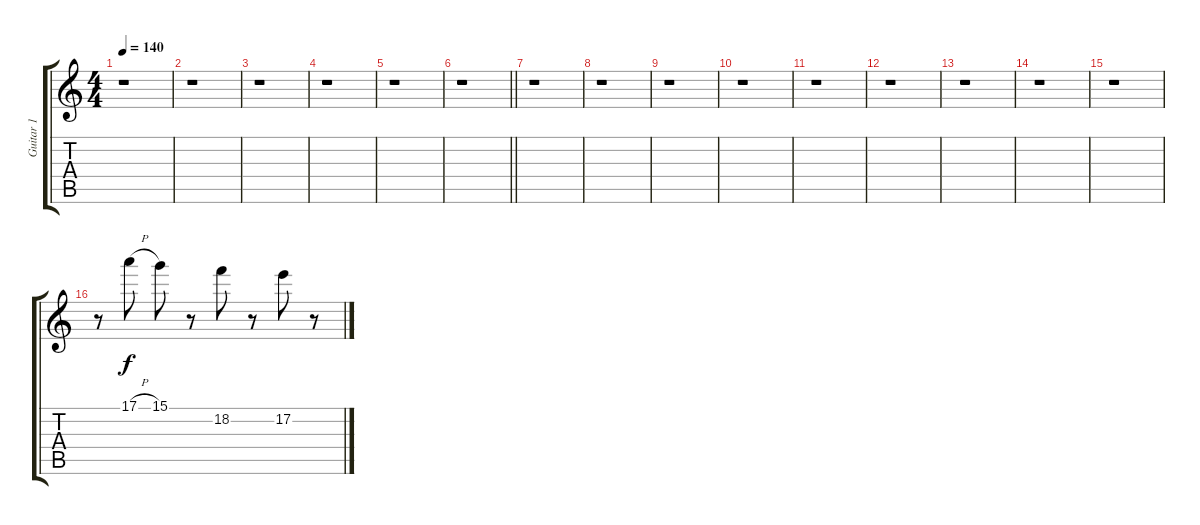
\track ("Guitar 1" "Guitar 1") {instrument distortionguitar}
\staff {score tabs}
\tuning (E4 B3 G3 D3 A2 E2) {hide}
\ts (4 4)
\tempo 140
\clef g2
\ks c
r.1{dy f} |
r.1 |
r.1 |
r.1 |
r.1 |
\barLineRight lightlight
r.1 |
r.1 |
r.1 |
r.1 |
r.1 |
r.1 |
r.1 |
r.1 |
r.1 |
r.1 |
r.8{volume 11 balance 8 instrument distortionguitar} 17.1{h}.8 15.1.8 r.8 18.2.8 r.8 17.2.8 r.8
